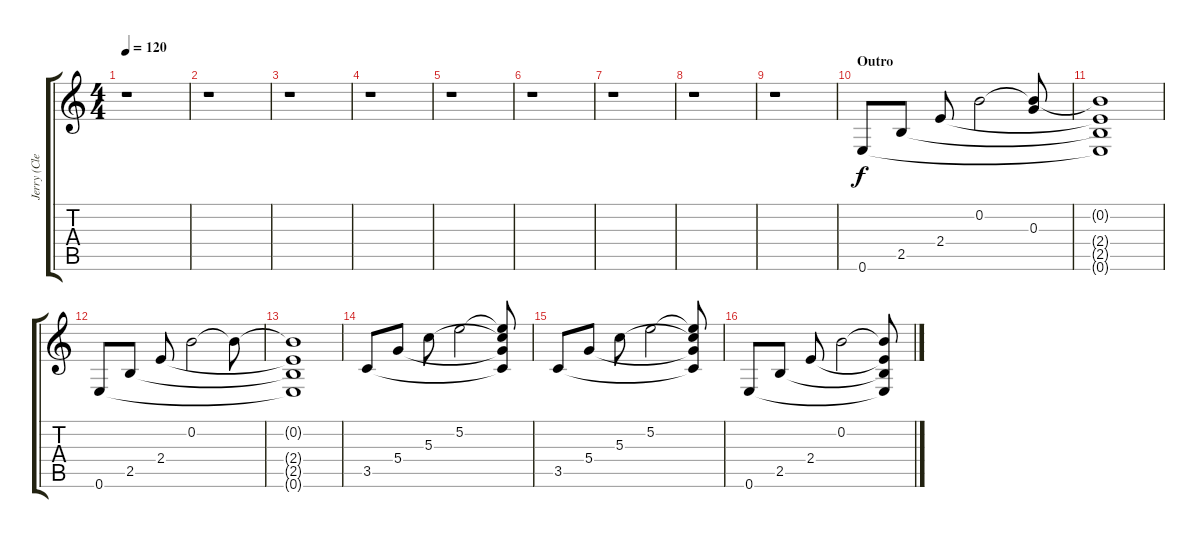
\track ("Jerry (Clean)" "Jerry (Cle") {instrument acousticguitarsteel}
\staff {score tabs}
\tuning (E4 B3 G3 D3 A2 E2) {hide}
\ts (4 4)
\tempo 120
\clef g2
\ks c
r.1{dy f} |
r.1 |
r.1 |
r.1 |
r.1 |
r.1 |
r.1 |
r.1 |
r.1 |
\section ("" "Outro")
0.6.8{balance 8} 2.5.8 2.4.8 0.2.2 (0.2{t} 0.3).8 |
(0.2{t} 2.4{t} 2.5{t} 0.6{t}).1{balance 8} |
0.6.8{balance 8} 2.5.8 2.4.8 0.2.2 0.2{t}.8 |
(0.2{t} 2.4{t} 2.5{t} 0.6{t}).1{balance 8} |
3.5.8{balance 8} 5.4.8 5.3.8 5.2.2 (5.2{t} 5.3{t} 5.4{t} 3.5{t}).8 |
3.5.8{balance 8} 5.4.8 5.3.8 5.2.2 (5.2{t} 5.3{t} 5.4{t} 3.5{t}).8 |
0.6.8{balance 8} 2.5.8 2.4.8 0.2.2 (0.2{t} 2.4{t} 2.5{t} 0.6{t}).8
